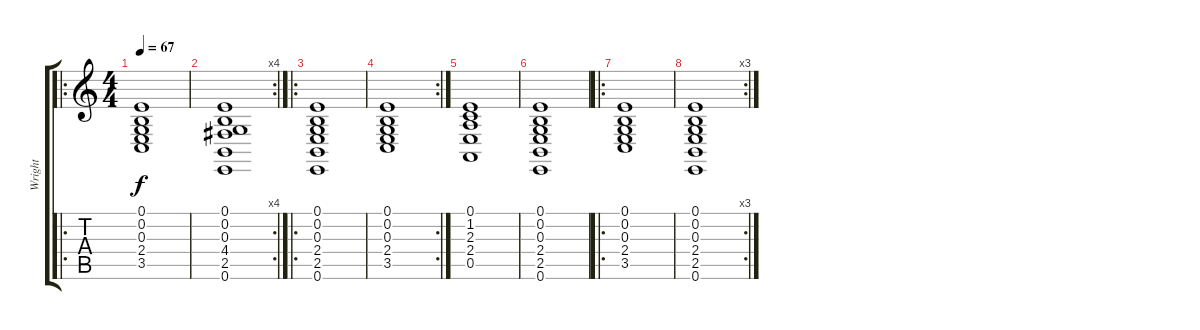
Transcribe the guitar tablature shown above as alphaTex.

\track ("Wright" "Wright") {instrument stringensemble2}
\staff {score tabs}
\tuning (E4 B3 G3 D3 A2 E2) {hide}
\ro
\ts (4 4)
\tempo 67
\clef g2
\ks c
(0.1 0.2 0.3 2.4 3.5).1{dy f} |
\rc 4
(0.1 0.2 0.3 4.4 2.5 0.6).1 |
\ro
(0.1 0.2 0.3 2.4 2.5 0.6).1 |
\rc 2
(0.1 0.2 0.3 2.4 3.5).1 |
(0.1 1.2 2.3 2.4 0.5).1 |
(0.1 0.2 0.3 2.4 2.5 0.6).1 |
\ro
(0.1 0.2 0.3 2.4 3.5).1 |
\rc 3
(0.1 0.2 0.3 2.4 2.5 0.6).1
